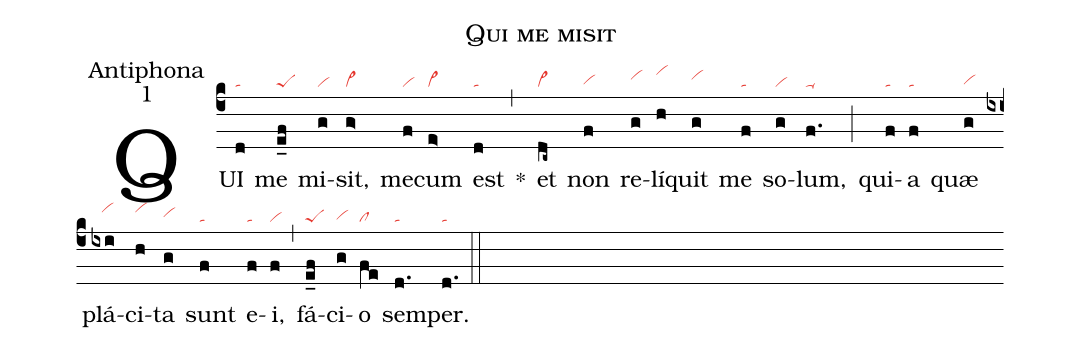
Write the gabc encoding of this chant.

name:Qui me misit;
office-part:Antiphona;
mode:1;
nabc-lines:1;
%%
(c4)
QUI(d|ta) me(e_f|peS) mi(g|vi)sit,(g>|vi>) me(f|vi)cum(e>|vi>) est(d|ta) *(,)
et(dc~|vi>) non(f|vihg) re(g|vihi)lí(h|vihk)quit(g|vihi) me(f|ta) so(g|vi)lum,(f.|ta-) (;)
qui(f|ta)a(f|ta) quæ(g|vihg) plá(ixi|///vihj)ci(h|vihj)ta(g|vihh) sunt(f|ta) e(f|ta)i,(f|vi) (,)
fá(e_f|peS)ci(g|vihg)o(fe|cl) sem(d.|ta)per.(d.|ta) (::)
